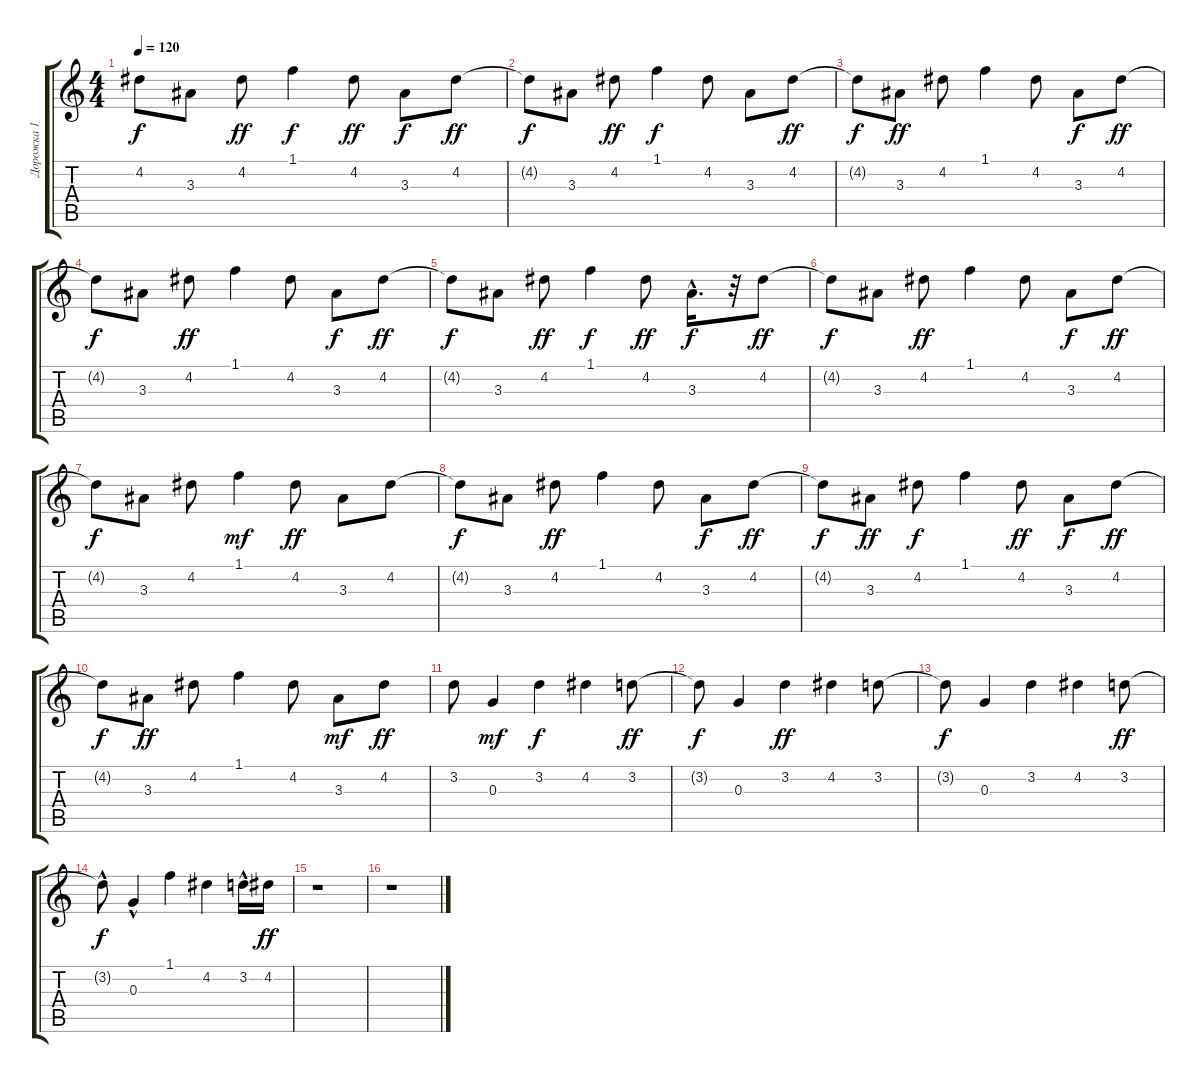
\track ("Дорожка 1" "Дорожка 1") {instrument acousticguitarnylon}
\staff {score tabs}
\tuning (E4 B3 G3 D3 A2 E2) {hide}
\ts (4 4)
\tempo 120
\clef g2
\ks c
4.2{t}.8{dy f} 3.3.8 4.2.8{dy ff} 1.1.4{dy f} 4.2.8{dy ff} 3.3.8{dy f} 4.2.8{dy ff} |
4.2{t}.8{dy f} 3.3.8 4.2.8{dy ff} 1.1.4{dy f} 4.2.8 3.3.8 4.2.8{dy ff} |
4.2{t}.8{dy f} 3.3.8{dy ff} 4.2.8 1.1.4 4.2.8 3.3.8{dy f} 4.2.8{dy ff} |
4.2{t}.8{dy f} 3.3.8 4.2.8{dy ff} 1.1.4 4.2.8 3.3.8{dy f} 4.2.8{dy ff} |
4.2{t}.8{dy f} 3.3.8 4.2.8{dy ff} 1.1.4{dy f} 4.2.8{dy ff} 3.3{hac}.16{d dy f} r.32 4.2.8{dy ff} |
4.2{t}.8{dy f} 3.3.8 4.2.8{dy ff} 1.1.4 4.2.8 3.3.8{dy f} 4.2.8{dy ff} |
4.2{t}.8{dy f} 3.3.8 4.2.8 1.1.4{dy mf} 4.2.8{dy ff} 3.3.8 4.2.8 |
4.2{t}.8{dy f} 3.3.8 4.2.8{dy ff} 1.1.4 4.2.8 3.3.8{dy f} 4.2.8{dy ff} |
4.2{t}.8{dy f} 3.3.8{dy ff} 4.2.8{dy f} 1.1.4 4.2.8{dy ff} 3.3.8{dy f} 4.2.8{dy ff} |
4.2{t}.8{dy f} 3.3.8{dy ff} 4.2.8 1.1.4 4.2.8 3.3.8{dy mf} 4.2.8{dy ff} |
3.2.8 0.3.4{dy mf} 3.2.4{dy f} 4.2.4 3.2.8{dy ff} |
3.2{t}.8{dy f} 0.3.4 3.2.4{dy ff} 4.2.4 3.2.8 |
3.2{t}.8{dy f} 0.3.4 3.2.4 4.2.4 3.2.8{dy ff} |
3.2{hac t}.8{dy f} 0.3{hac}.4 1.1.4 4.2.4 3.2{hac}.16 4.2.16{dy ff} |
r.1 |
r.1
